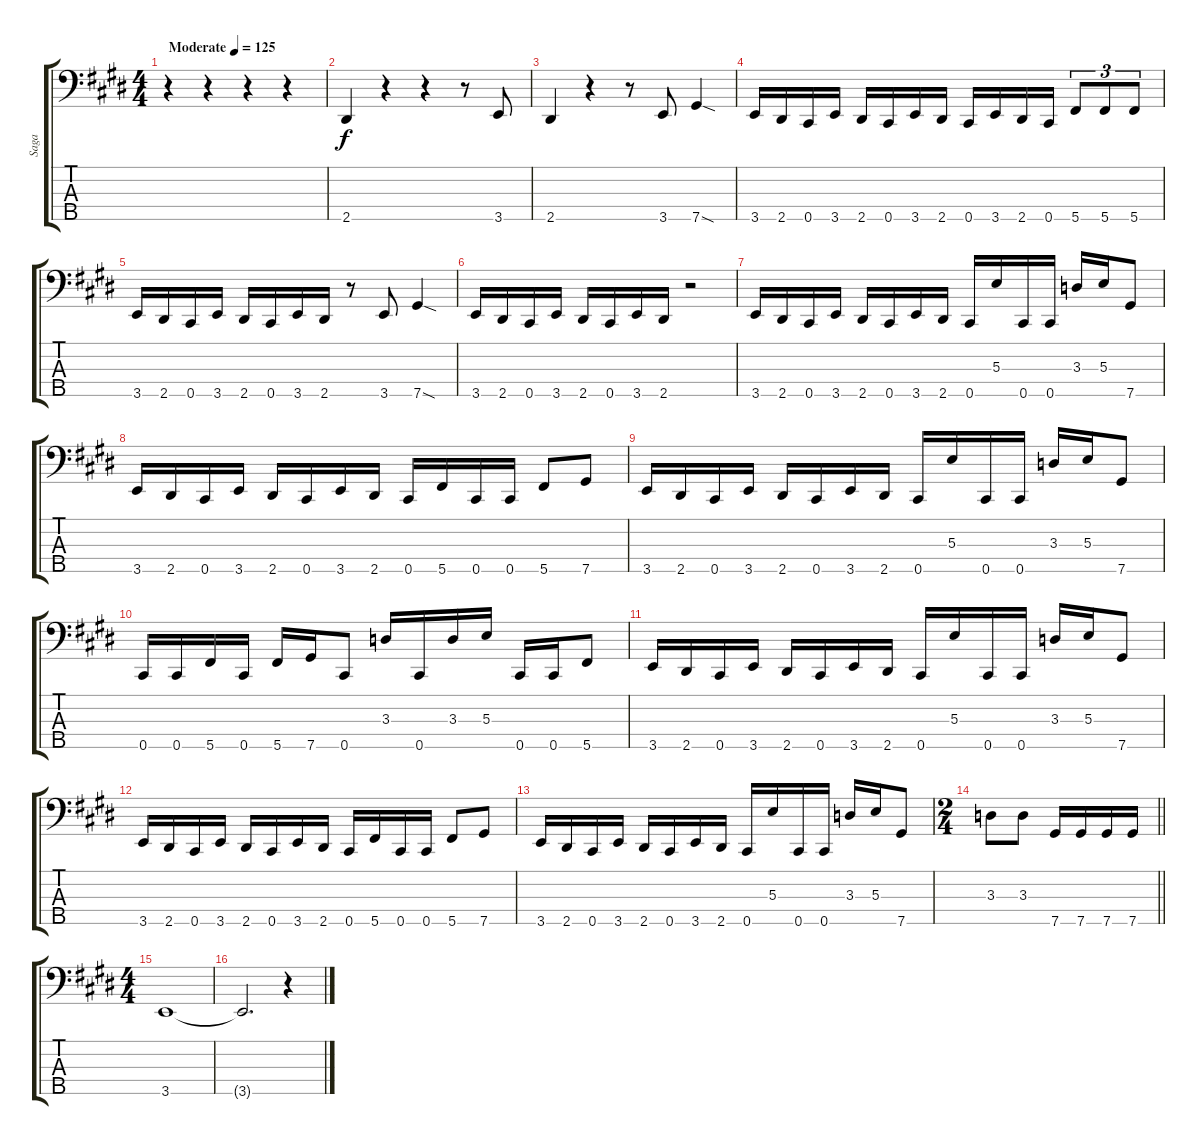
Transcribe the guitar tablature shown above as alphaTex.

\track ("Saga" "Saga") {instrument electricbasspick}
\staff {score tabs}
\tuning (A2 E2 B1 Gb1 Db1) {hide}
\ts (4 4)
\tempo (125 "Moderate")
\clef f4
\ks e
r.4{dy f instrument electricbasspick} r.4 r.4 r.4 |
2.5.4 r.4 r.4 r.8 3.5.8 |
2.5.4 r.4 r.8 3.5.8 7.5{sod}.4 |
3.5.16 2.5.16 0.5.16 3.5.16 2.5.16 0.5.16 3.5.16 2.5.16 0.5.16 3.5.16 2.5.16 0.5.16 5.5.8{tu (3 2)} 5.5.8{tu (3 2)} 5.5.8{tu (3 2)} |
3.5.16 2.5.16 0.5.16 3.5.16 2.5.16 0.5.16 3.5.16 2.5.16 r.8 3.5.8 7.5{sod}.4 |
3.5.16 2.5.16 0.5.16 3.5.16 2.5.16 0.5.16 3.5.16 2.5.16 r.2 |
3.5.16 2.5.16 0.5.16 3.5.16 2.5.16 0.5.16 3.5.16 2.5.16 0.5.16 5.3.16 0.5.16 0.5.16 3.3.16 5.3.16 7.5.8 |
3.5.16 2.5.16 0.5.16 3.5.16 2.5.16 0.5.16 3.5.16 2.5.16 0.5.16 5.5.16 0.5.16 0.5.16 5.5.8 7.5.8 |
3.5.16 2.5.16 0.5.16 3.5.16 2.5.16 0.5.16 3.5.16 2.5.16 0.5.16 5.3.16 0.5.16 0.5.16 3.3.16 5.3.16 7.5.8 |
0.5.16 0.5.16 5.5.16 0.5.16 5.5.16 7.5.16 0.5.8 3.3.16 0.5.16 3.3.16 5.3.16 0.5.16 0.5.16 5.5.8 |
3.5.16 2.5.16 0.5.16 3.5.16 2.5.16 0.5.16 3.5.16 2.5.16 0.5.16 5.3.16 0.5.16 0.5.16 3.3.16 5.3.16 7.5.8 |
3.5.16 2.5.16 0.5.16 3.5.16 2.5.16 0.5.16 3.5.16 2.5.16 0.5.16 5.5.16 0.5.16 0.5.16 5.5.8 7.5.8 |
3.5.16 2.5.16 0.5.16 3.5.16 2.5.16 0.5.16 3.5.16 2.5.16 0.5.16 5.3.16 0.5.16 0.5.16 3.3.16 5.3.16 7.5.8 |
\ts (2 4)
\barLineRight lightlight
3.3.8 3.3.8 7.5.16 7.5.16 7.5.16 7.5.16 |
\ts (4 4)
3.5.1 |
3.5{t}.2{d} r.4
